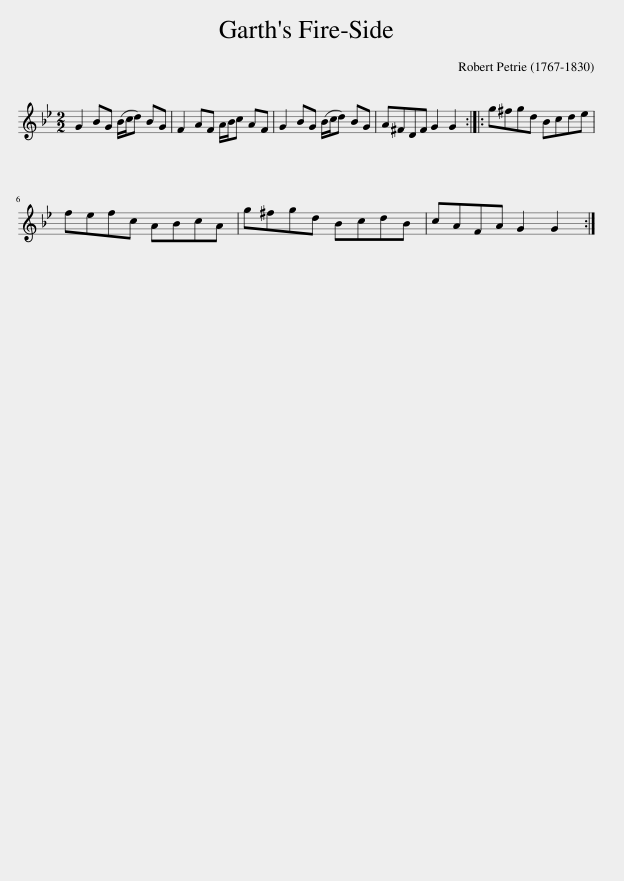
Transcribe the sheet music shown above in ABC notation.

X:1
L:1/8
M:2/2
I:linebreak $
K:Gmin
V:1 treble
V:1
 G2 BG (B/c/d) BG | F2 AF A/B/c AF | G2 BG (B/c/d) BG | A^FDF G2 G2 :: g^fgd Bcde |$ %5
 fefc ABcA | g^fgd BcdB | cAFA G2 G2 :| %8
